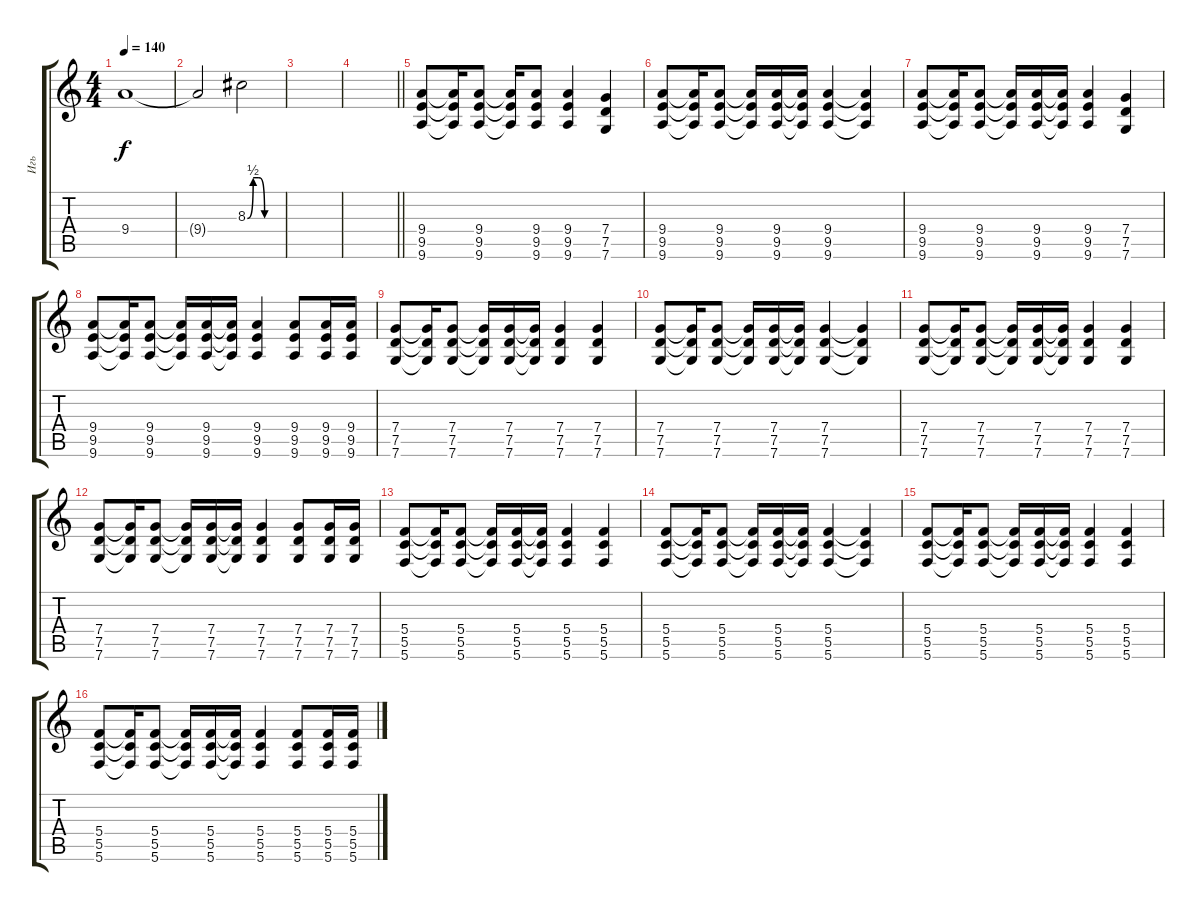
\track ("Игь" "Игь") {instrument electricguitarclean}
\staff {score tabs}
\tuning (D4 A3 F3 C3 G2 C2) {hide}
\ts (4 4)
\tempo 140
\clef g2
\ks c
9.4.1{dy f} |
9.4{t}.2 8.3{be (custom 0 0 10 2 20 2 30 0 60 0)}.2 |
|
\barLineRight lightlight
|
(9.4 9.5 9.6).8 (9.4{t} 9.5{t} 9.6{t}).16 (9.4 9.5 9.6).8 (9.4{t} 9.5{t} 9.6{t}).16 (9.4 9.5 9.6).8 (9.4 9.5 9.6).4 (7.4 7.5 7.6).4 |
(9.4 9.5 9.6).8 (9.4{t} 9.5{t} 9.6{t}).16 (9.4 9.5 9.6).8 (9.4{t} 9.5{t} 9.6{t}).16 (9.4 9.5 9.6).16 (9.4{t} 9.5{t} 9.6{t}).16 (9.4 9.5 9.6).4 (9.4{t} 9.5{t} 9.6{t}).4 |
(9.4 9.5 9.6).8 (9.4{t} 9.5{t} 9.6{t}).16 (9.4 9.5 9.6).8 (9.4{t} 9.5{t} 9.6{t}).16 (9.4 9.5 9.6).16 (9.4{t} 9.5{t} 9.6{t}).16 (9.4 9.5 9.6).4 (7.4 7.5 7.6).4 |
(9.4 9.5 9.6).8 (9.4{t} 9.5{t} 9.6{t}).16 (9.4 9.5 9.6).8 (9.4{t} 9.5{t} 9.6{t}).16 (9.4 9.5 9.6).16 (9.4{t} 9.5{t} 9.6{t}).16 (9.4 9.5 9.6).4 (9.4 9.5 9.6).8 (9.4 9.5 9.6).16 (9.4 9.5 9.6).16 |
(7.4 7.5 7.6).8 (7.4{t} 7.5{t} 7.6{t}).16 (7.4 7.5 7.6).8 (7.4{t} 7.5{t} 7.6{t}).16 (7.4 7.5 7.6).16 (7.4{t} 7.5{t} 7.6{t}).16 (7.4 7.5 7.6).4 (7.4 7.5 7.6).4 |
(7.4 7.5 7.6).8 (7.4{t} 7.5{t} 7.6{t}).16 (7.4 7.5 7.6).8 (7.4{t} 7.5{t} 7.6{t}).16 (7.4 7.5 7.6).16 (7.4{t} 7.5{t} 7.6{t}).16 (7.4 7.5 7.6).4 (7.4{t} 7.5{t} 7.6{t}).4 |
(7.4 7.5 7.6).8 (7.4{t} 7.5{t} 7.6{t}).16 (7.4 7.5 7.6).8 (7.4{t} 7.5{t} 7.6{t}).16 (7.4 7.5 7.6).16 (7.4{t} 7.5{t} 7.6{t}).16 (7.4 7.5 7.6).4 (7.4 7.5 7.6).4 |
(7.4 7.5 7.6).8 (7.4{t} 7.5{t} 7.6{t}).16 (7.4 7.5 7.6).8 (7.4{t} 7.5{t} 7.6{t}).16 (7.4 7.5 7.6).16 (7.4{t} 7.5{t} 7.6{t}).16 (7.4 7.5 7.6).4 (7.4 7.5 7.6).8 (7.4 7.5 7.6).16 (7.4 7.5 7.6).16 |
(5.4 5.5 5.6).8 (5.4{t} 5.5{t} 5.6{t}).16 (5.4 5.5 5.6).8 (5.4{t} 5.5{t} 5.6{t}).16 (5.4 5.5 5.6).16 (5.4{t} 5.5{t} 5.6{t}).16 (5.4 5.5 5.6).4 (5.4 5.5 5.6).4 |
(5.4 5.5 5.6).8 (5.4{t} 5.5{t} 5.6{t}).16 (5.4 5.5 5.6).8 (5.4{t} 5.5{t} 5.6{t}).16 (5.4 5.5 5.6).16 (5.4{t} 5.5{t} 5.6{t}).16 (5.4 5.5 5.6).4 (5.4{t} 5.5{t} 5.6{t}).4 |
(5.4 5.5 5.6).8 (5.4{t} 5.5{t} 5.6{t}).16 (5.4 5.5 5.6).8 (5.4{t} 5.5{t} 5.6{t}).16 (5.4 5.5 5.6).16 (5.4{t} 5.5{t} 5.6{t}).16 (5.4 5.5 5.6).4 (5.4 5.5 5.6).4 |
(5.4 5.5 5.6).8 (5.4{t} 5.5{t} 5.6{t}).16 (5.4 5.5 5.6).8 (5.4{t} 5.5{t} 5.6{t}).16 (5.4 5.5 5.6).16 (5.4{t} 5.5{t} 5.6{t}).16 (5.4 5.5 5.6).4 (5.4 5.5 5.6).8 (5.4 5.5 5.6).16 (5.4 5.5 5.6).16
